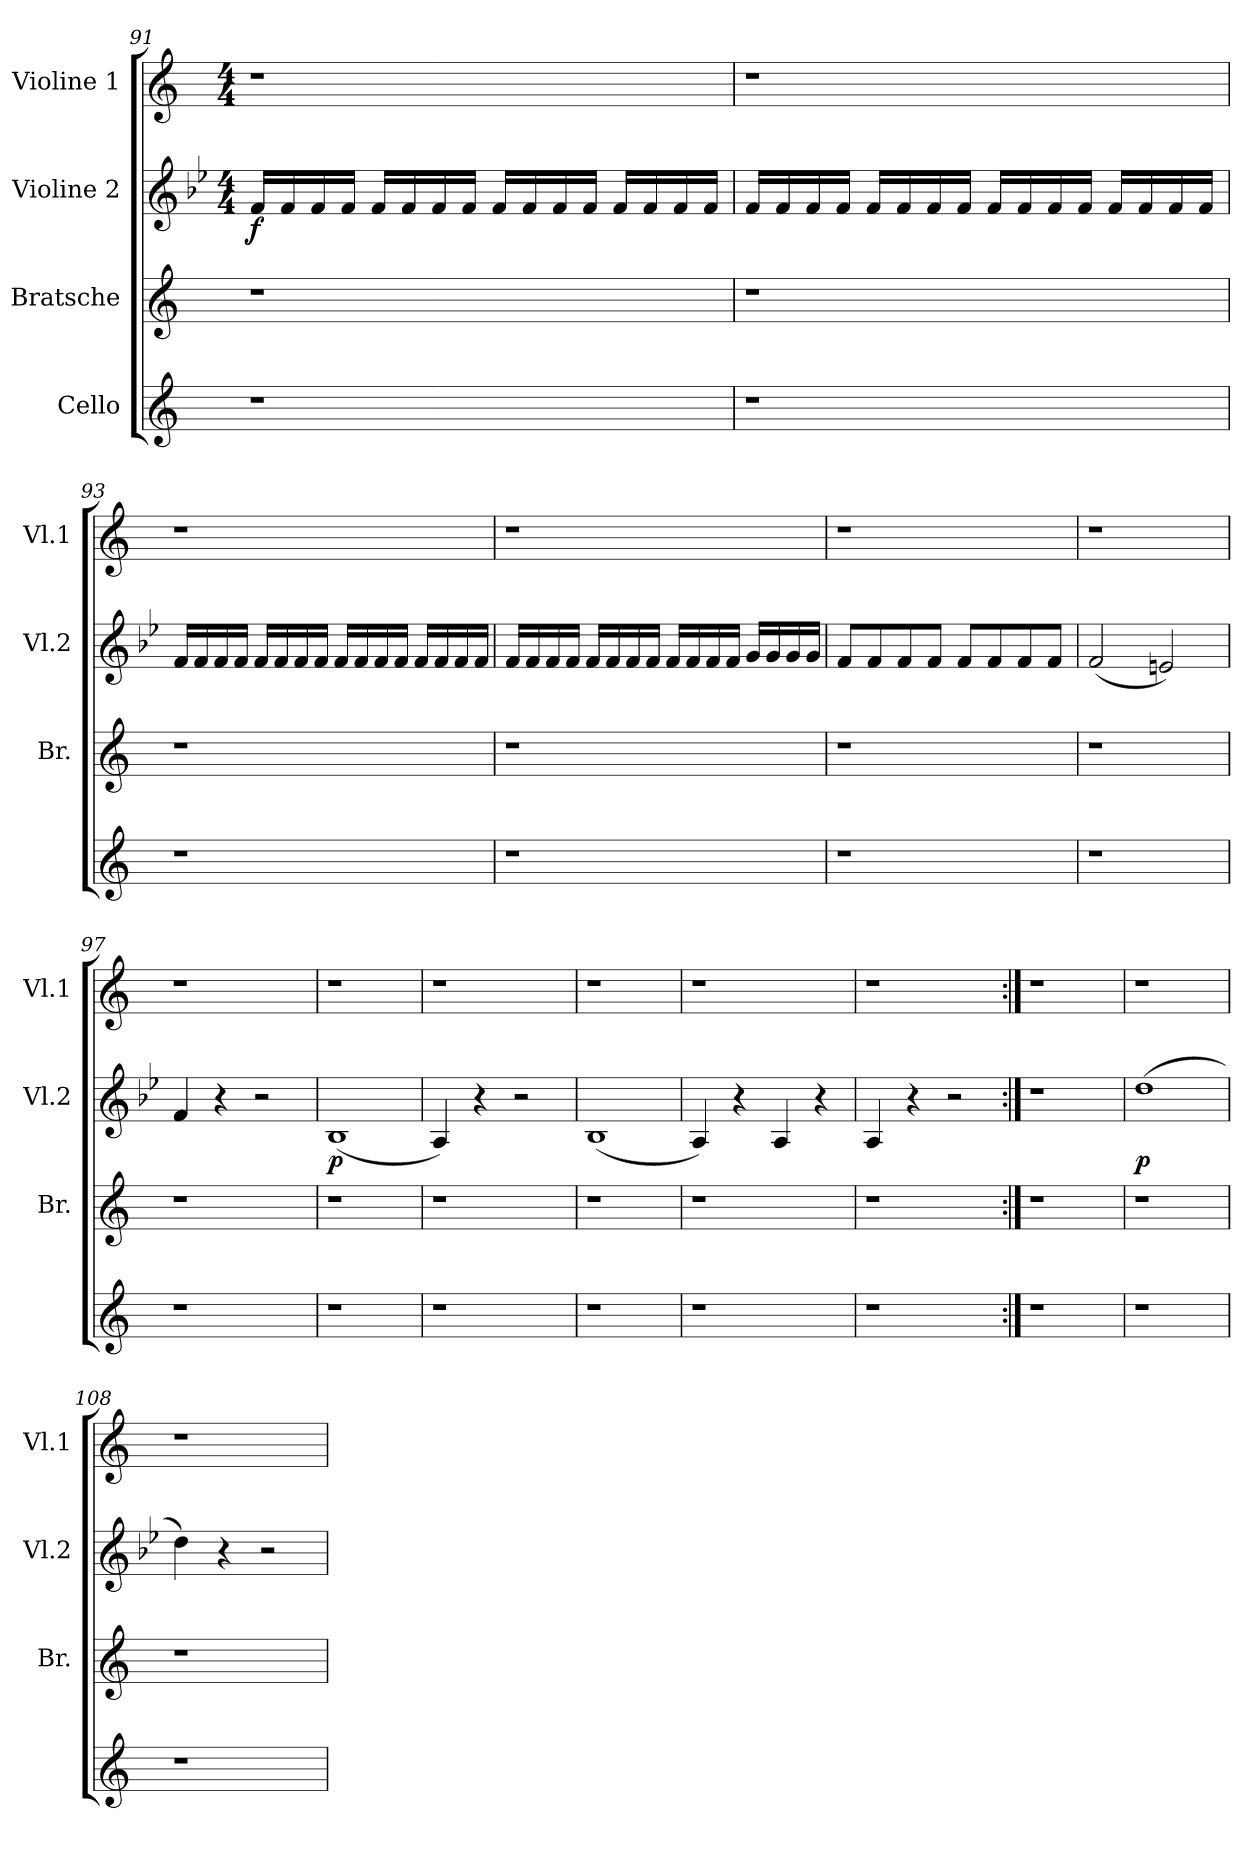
**kern	**kern	**kern	**dynam	**kern
*part4	*part3	*part2	*part2	*part1
*staff4	*staff3	*staff2	*staff2	*staff1
*I"Cello	*I"Bratsche	*I"Violine 2	*	*I"Violine 1
*	*I'Br.	*I'Vl.2	*	*I'Vl.1
*clefG2	*clefG2	*clefG2	*	*clefG2
*k[]	*k[]	*k[b-e-]	*	*k[]
*	*	*M4/4	*	*M4/4
=91	=91	=91	=91	=91
!	!	!	!LO:DY:b	!
1r	1r	16f/LL	f	1r
.	.	16f/	.	.
.	.	16f/	.	.
.	.	16f/JJ	.	.
.	.	16f/LL	.	.
.	.	16f/	.	.
.	.	16f/	.	.
.	.	16f/JJ	.	.
.	.	16f/LL	.	.
.	.	16f/	.	.
.	.	16f/	.	.
.	.	16f/JJ	.	.
.	.	16f/LL	.	.
.	.	16f/	.	.
.	.	16f/	.	.
.	.	16f/JJ	.	.
!!LO:LB:g=z
=92	=92	=92	=92	=92
1r	1r	16f/LL	.	1r
.	.	16f/	.	.
.	.	16f/	.	.
.	.	16f/JJ	.	.
.	.	16f/LL	.	.
.	.	16f/	.	.
.	.	16f/	.	.
.	.	16f/JJ	.	.
.	.	16f/LL	.	.
.	.	16f/	.	.
.	.	16f/	.	.
.	.	16f/JJ	.	.
.	.	16f/LL	.	.
.	.	16f/	.	.
.	.	16f/	.	.
.	.	16f/JJ	.	.
!!LO:LB:g=z
=93	=93	=93	=93	=93
1r	1r	16f/LL	.	1r
.	.	16f/	.	.
.	.	16f/	.	.
.	.	16f/JJ	.	.
.	.	16f/LL	.	.
.	.	16f/	.	.
.	.	16f/	.	.
.	.	16f/JJ	.	.
.	.	16f/LL	.	.
.	.	16f/	.	.
.	.	16f/	.	.
.	.	16f/JJ	.	.
.	.	16f/LL	.	.
.	.	16f/	.	.
.	.	16f/	.	.
.	.	16f/JJ	.	.
!!LO:LB:g=z
=94	=94	=94	=94	=94
1r	1r	16f/LL	.	1r
.	.	16f/	.	.
.	.	16f/	.	.
.	.	16f/JJ	.	.
.	.	16f/LL	.	.
.	.	16f/	.	.
.	.	16f/	.	.
.	.	16f/JJ	.	.
.	.	16f/LL	.	.
.	.	16f/	.	.
.	.	16f/	.	.
.	.	16f/JJ	.	.
.	.	16g/LL	.	.
.	.	16g/	.	.
.	.	16g/	.	.
.	.	16g/JJ	.	.
=95	=95	=95	=95	=95
1r	1r	8f/L	.	1r
.	.	8f/	.	.
.	.	8f/	.	.
.	.	8f/J	.	.
.	.	8f/L	.	.
.	.	8f/	.	.
.	.	8f/	.	.
.	.	8f/J	.	.
=96	=96	=96	=96	=96
1r	1r	(2f/	.	1r
.	.	2en/)	.	.
!!LO:PB:g=z
=97	=97	=97	=97	=97
1r	1r	4f/	.	1r
.	.	4r	.	.
.	.	2r	.	.
=98	=98	=98	=98	=98
!	!	!	!LO:DY:b	!
1r	1r	(1B-	p	1r
=99	=99	=99	=99	=99
1r	1r	4A/)	.	1r
.	.	4r	.	.
.	.	2r	.	.
=100	=100	=100	=100	=100
1r	1r	(1B-	.	1r
=101	=101	=101	=101	=101
1r	1r	4A/)	.	1r
.	.	4r	.	.
.	.	4A/	.	.
.	.	4r	.	.
=102	=102	=102	=102	=102
1r	1r	4A/	.	1r
.	.	4r	.	.
.	.	2r	.	.
!!LO:LB:g=z
=103:|!	=103:|!	=103:|!	=103:|!	=103:|!
1r	1r	1r	.	1r
=104	=104	=104	=104	=104
1r	1r	1r	.	1r
=105	=105	=105	=105	=105
1r	1r	1r	.	1r
=106	=106	=106	=106	=106
1r	1r	1r	.	1r
=107	=107	=107	=107	=107
!	!	!	!LO:DY:b	!
1r	1r	(1dd	p	1r
=108	=108	=108	=108	=108
1r	1r	4dd\)	.	1r
.	.	4r	.	.
.	.	2r	.	.
=	=	=	=	=
*-	*-	*-	*-	*-
